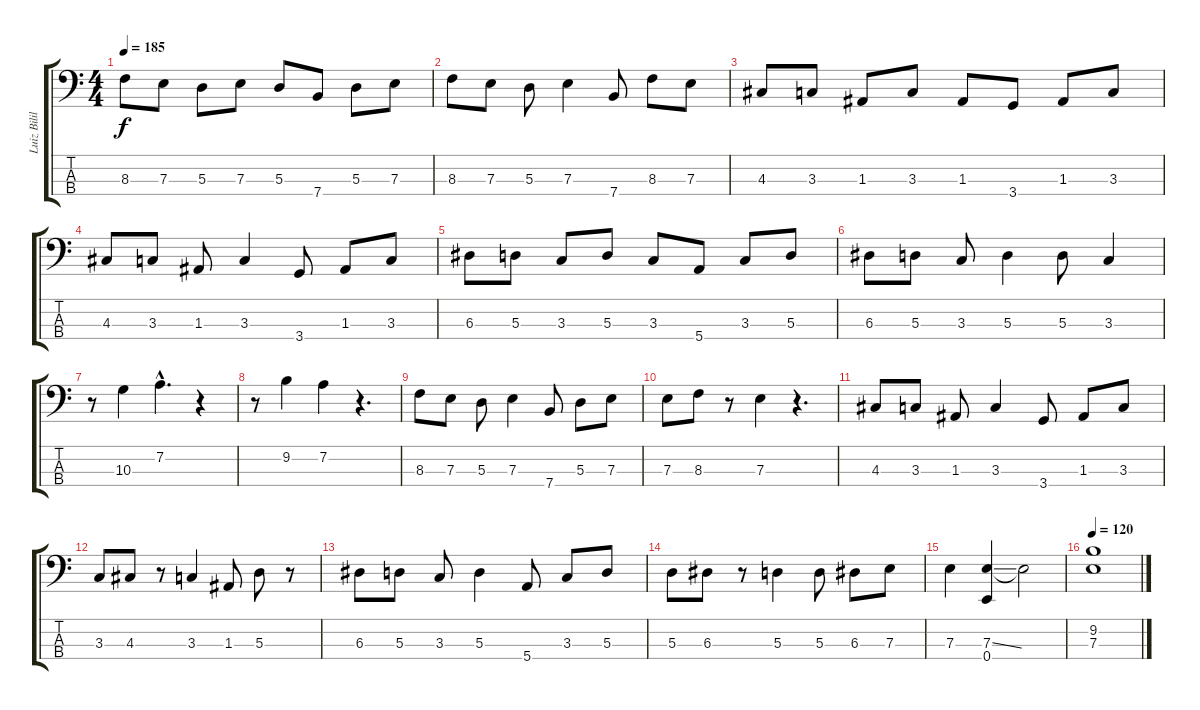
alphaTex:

\track ("Luiz Bililiu" "Luiz Bilil") {instrument electricbassfinger}
\staff {score tabs}
\tuning (G2 D2 A1 E1) {hide}
\ts (4 4)
\tempo 185
\clef f4
\ks c
8.3.8{dy f} 7.3.8 5.3.8 7.3.8 5.3.8 7.4.8 5.3.8 7.3.8 |
8.3.8 7.3.8 5.3.8 7.3.4 7.4.8 8.3.8 7.3.8 |
4.3.8 3.3.8 1.3.8 3.3.8 1.3.8 3.4.8 1.3.8 3.3.8 |
4.3.8 3.3.8 1.3.8 3.3.4 3.4.8 1.3.8 3.3.8 |
6.3.8 5.3.8 3.3.8 5.3.8 3.3.8 5.4.8 3.3.8 5.3.8 |
6.3.8 5.3.8 3.3.8 5.3.4 5.3.8 3.3.4 |
r.8 10.3.4 7.2{hac}.4{d} r.4 |
r.8 9.2.4 7.2.4 r.4{d} |
8.3.8 7.3.8 5.3.8 7.3.4 7.4.8 5.3.8 7.3.8 |
7.3.8 8.3.8 r.8 7.3.4 r.4{d} |
4.3.8 3.3.8 1.3.8 3.3.4 3.4.8 1.3.8 3.3.8 |
3.3.8 4.3.8 r.8 3.3.4 1.3.8 5.3.8 r.8 |
6.3.8 5.3.8 3.3.8 5.3.4 5.4.8 3.3.8 5.3.8 |
5.3.8 6.3.8 r.8 5.3.4 5.3.8 6.3.8 7.3.8 |
7.3.4 (7.3{ss} 0.4).4 7.3{t}.2 |
\tempo 120
(9.2 7.3).1
